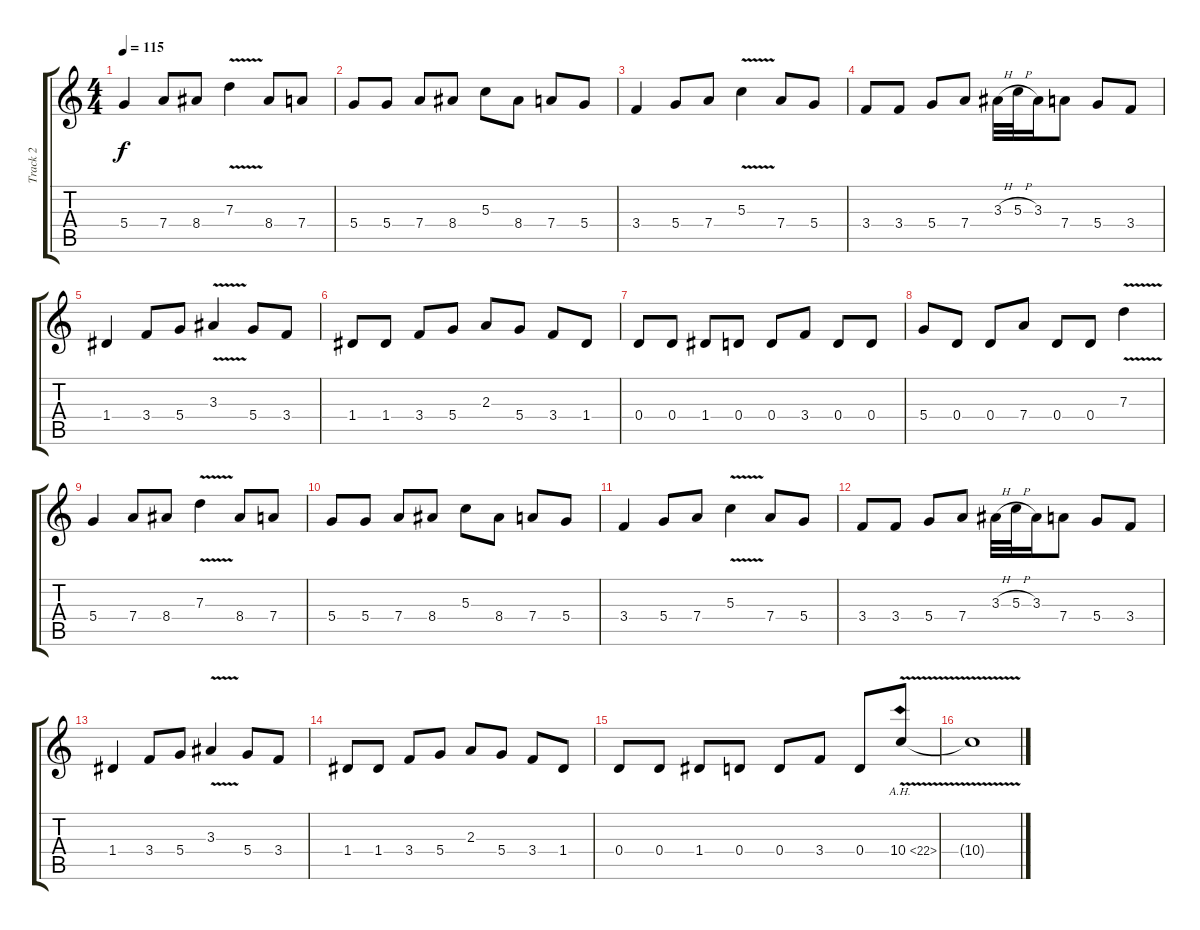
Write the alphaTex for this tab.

\track ("Track 2" "Track 2") {instrument distortionguitar}
\staff {score tabs}
\tuning (E4 B3 G3 D3 A2 E2) {hide}
\ts (4 4)
\tempo 115
\clef g2
\ks c
5.4.4{dy f} 7.4.8 8.4.8 7.3{v}.4 8.4.8 7.4.8 |
5.4.8 5.4.8 7.4.8 8.4.8 5.3.8 8.4.8 7.4.8 5.4.8 |
3.4.4 5.4.8 7.4.8 5.3{v}.4 7.4.8 5.4.8 |
3.4.8 3.4.8 5.4.8 7.4.8 3.3{h}.32 5.3{h}.32 3.3.16 7.4.8 5.4.8 3.4.8 |
1.4.4 3.4.8 5.4.8 3.3{v}.4 5.4.8 3.4.8 |
1.4.8 1.4.8 3.4.8 5.4.8 2.3.8 5.4.8 3.4.8 1.4.8 |
0.4.8 0.4.8 1.4.8 0.4.8 0.4.8 3.4.8 0.4.8 0.4.8 |
5.4.8 0.4.8 0.4.8 7.4.8 0.4.8 0.4.8 7.3{v}.4 |
5.4.4 7.4.8 8.4.8 7.3{v}.4 8.4.8 7.4.8 |
5.4.8 5.4.8 7.4.8 8.4.8 5.3.8 8.4.8 7.4.8 5.4.8 |
3.4.4 5.4.8 7.4.8 5.3{v}.4 7.4.8 5.4.8 |
3.4.8 3.4.8 5.4.8 7.4.8 3.3{h}.32 5.3{h}.32 3.3.16 7.4.8 5.4.8 3.4.8 |
1.4.4 3.4.8 5.4.8 3.3{v}.4 5.4.8 3.4.8 |
1.4.8 1.4.8 3.4.8 5.4.8 2.3.8 5.4.8 3.4.8 1.4.8 |
0.4.8 0.4.8 1.4.8 0.4.8 0.4.8 3.4.8 0.4.8 10.4{ah 12 v}.8 |
10.4{t}.1{volume 0}
